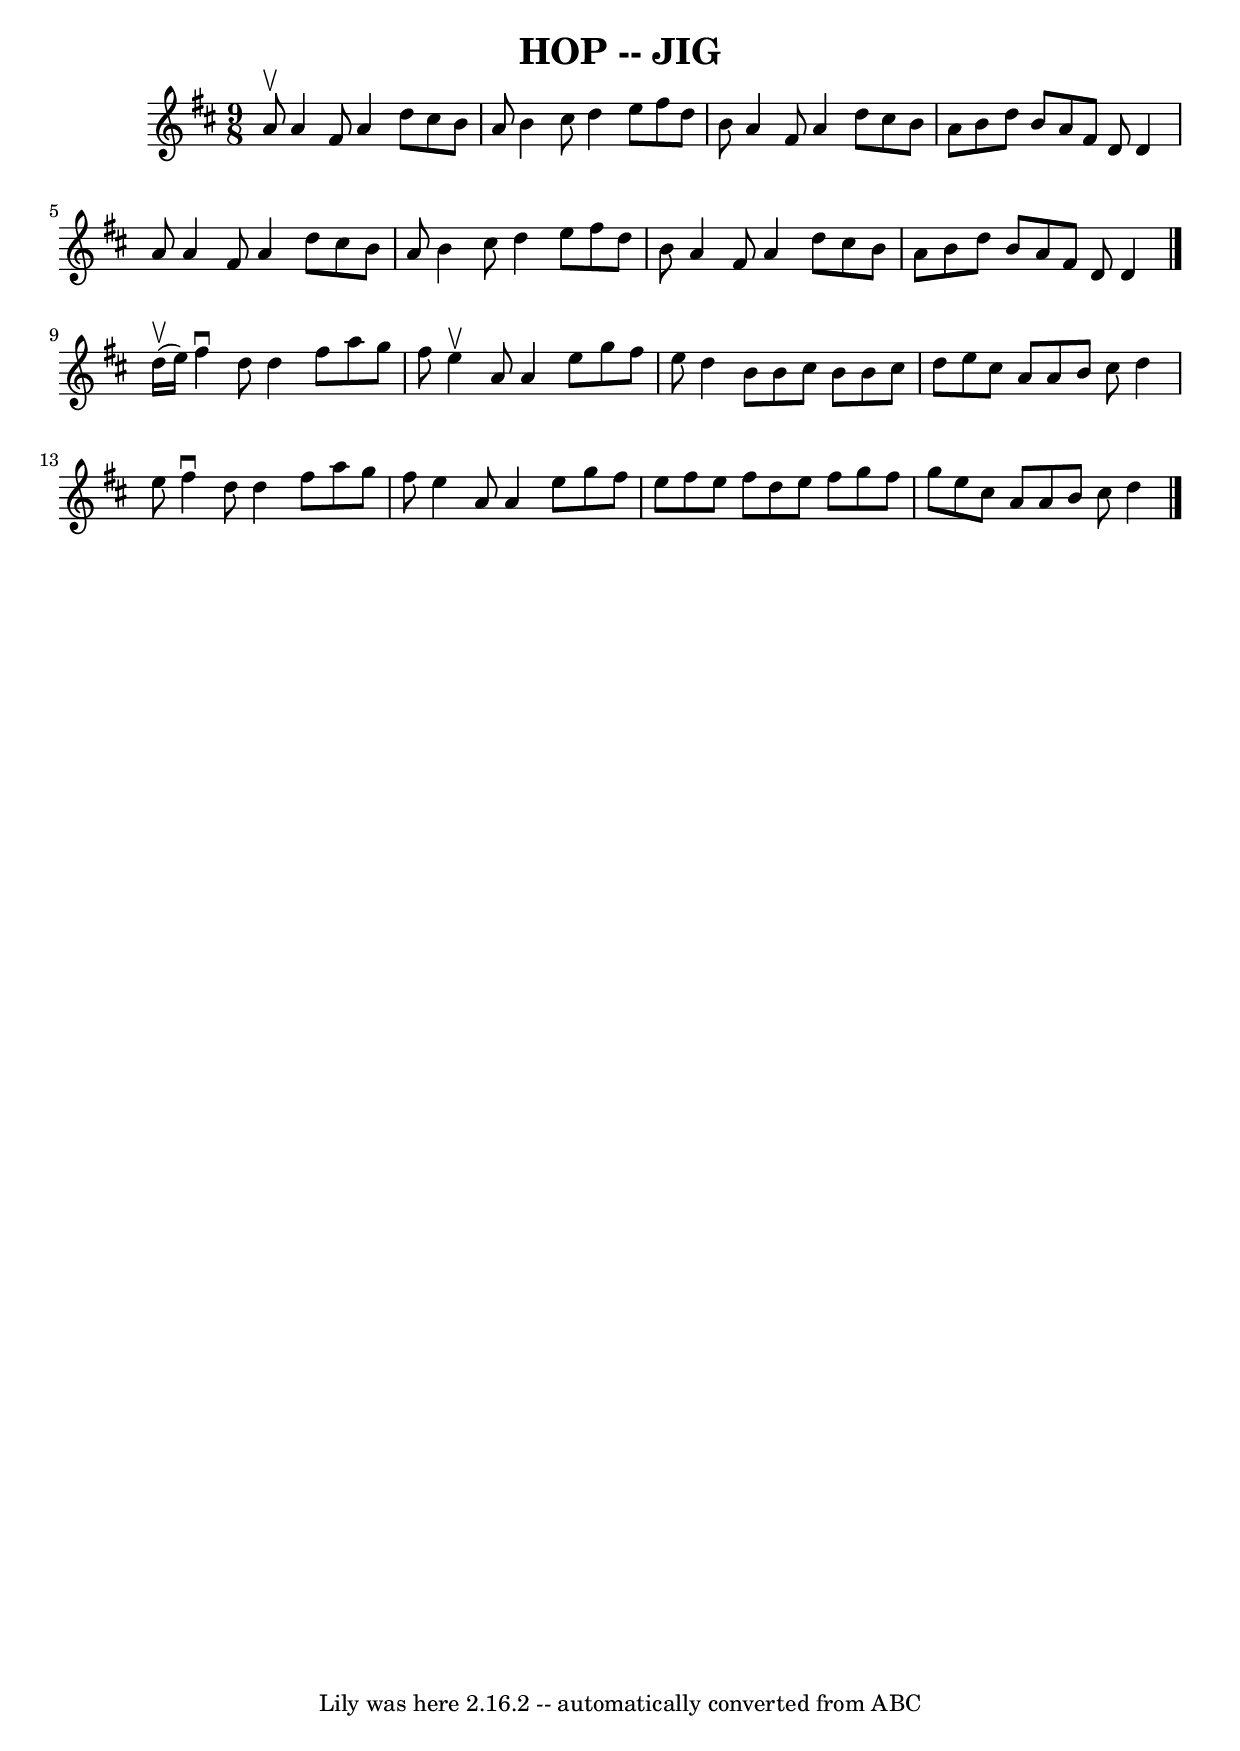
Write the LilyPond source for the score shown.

\version "2.7.40"
\include "Mammoth.ily"
\header {
	book = "Ryan's Mammoth Collection of Fiddle Tunes"
	crossRefNumber = "1"
	footnotes = ""
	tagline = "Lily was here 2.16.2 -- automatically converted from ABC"
	title = "HOP -- JIG"
}
voicedefault =  {
\set Score.defaultBarType = "empty"

\time 9/8 \key d \major a'8^\upbow       |
 a'4 fis'8 a'4    
d''8 cis''8 b'8 a'8    |
 b'4 cis''8 d''4 e''8    
fis''8 d''8 b'8    |
 a'4 fis'8 a'4 d''8 cis''8    
b'8 a'8    |
 b'8 d''8 b'8 a'8 fis'8 d'8 d'4    
a'8        |
 a'4 fis'8 a'4 d''8 cis''8 b'8 a'8    
|
 b'4 cis''8 d''4 e''8 fis''8 d''8 b'8    |
   
a'4 fis'8 a'4 d''8 cis''8 b'8 a'8    |
 b'8 d''8   
 b'8 a'8 fis'8 d'8 d'4    \bar "|." d''16 (^\upbow e''16  
-)       |
 fis''4^\downbow d''8 d''4 fis''8 a''8 g''8   
 fis''8    |
 e''4^\upbow a'8 a'4 e''8 g''8 fis''8    
e''8    |
 d''4 b'8 b'8 cis''8 b'8 b'8 cis''8 d''8 
   |
 e''8 cis''8 a'8 a'8 b'8 cis''8 d''4 e''8     
   |
 fis''4^\downbow d''8 d''4 fis''8 a''8 g''8    
fis''8    |
 e''4 a'8 a'4 e''8 g''8 fis''8 e''8    
|
 fis''8 e''8 fis''8 d''8 e''8 fis''8 g''8 fis''8 
 g''8    |
 e''8 cis''8 a'8 a'8 b'8 cis''8 d''4    
\bar "|."   
}

\score{
    <<

	\context Staff="default"
	{
	    \voicedefault 
	}

    >>
	\layout {
	}
	\midi {}
}
